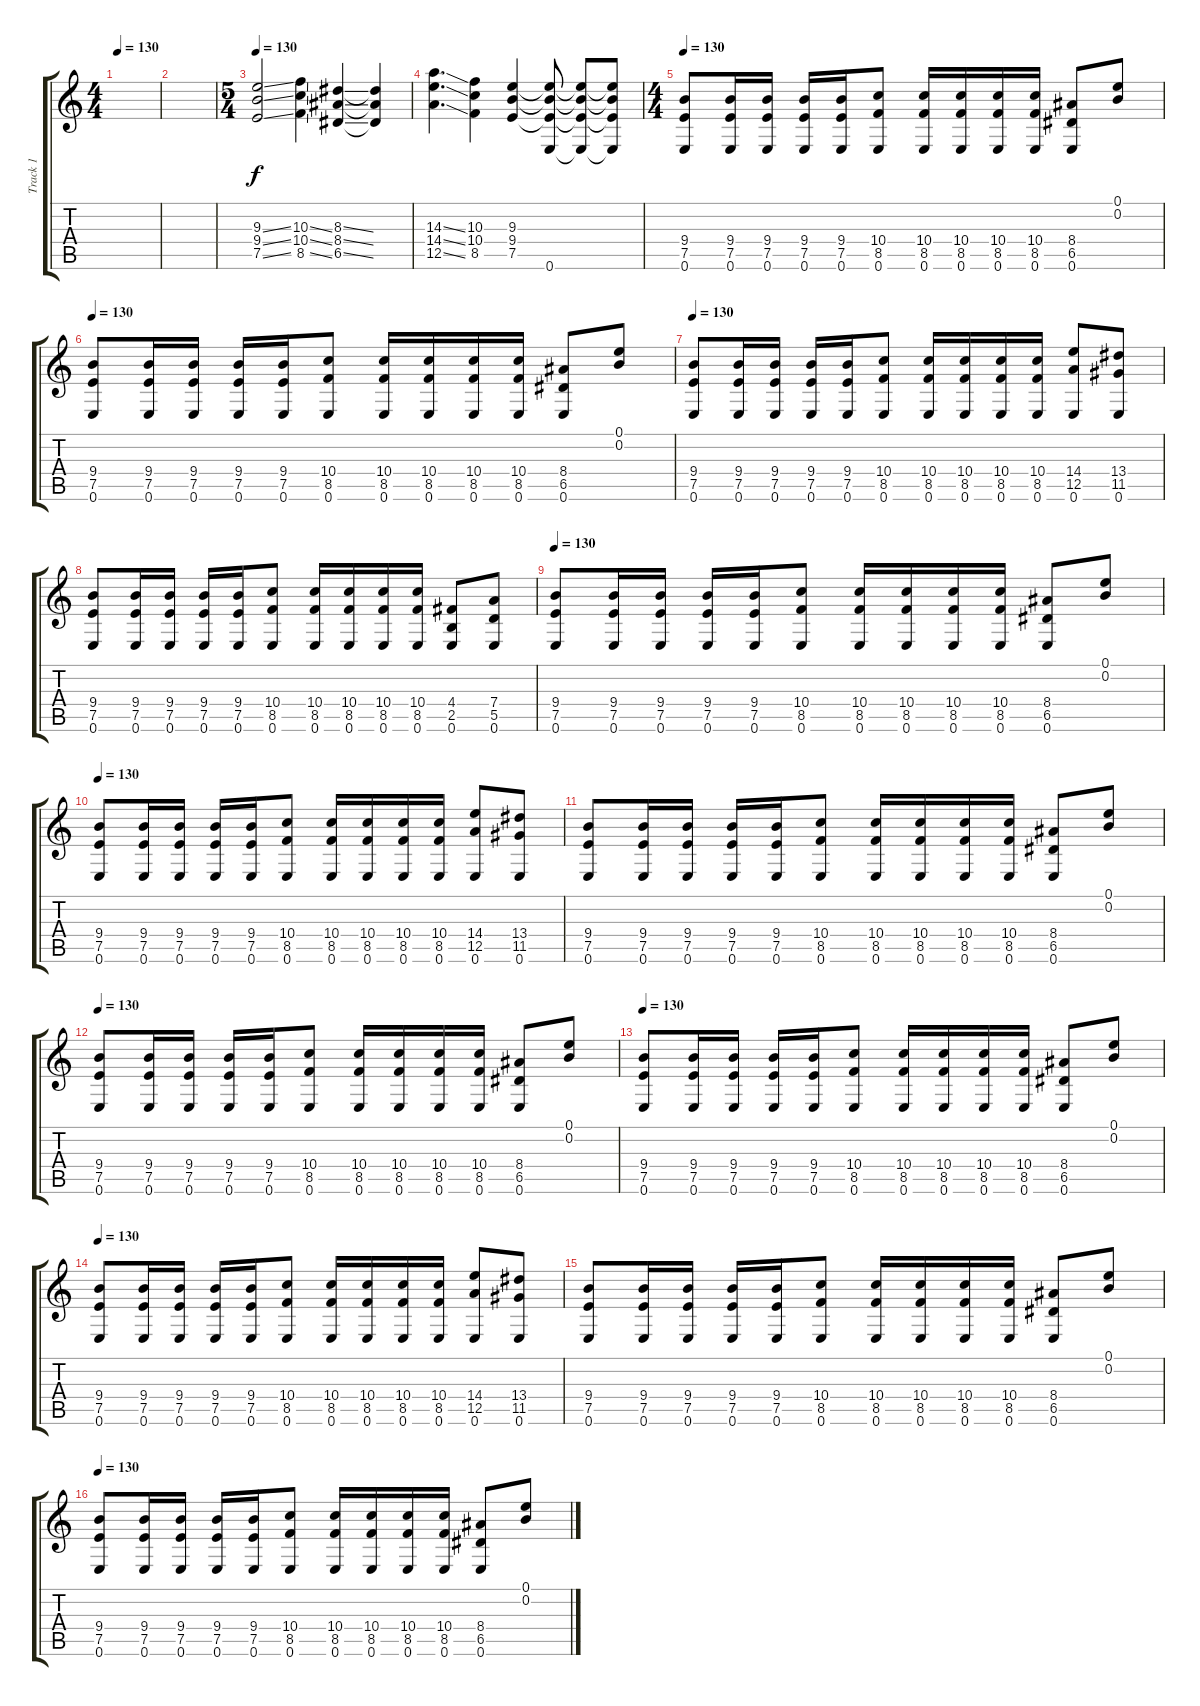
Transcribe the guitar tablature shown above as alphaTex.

\track ("Track 1" "Track 1") {instrument distortionguitar}
\staff {score tabs}
\tuning (E4 B3 G3 D3 A2 E2) {hide}
\ts (4 4)
\tempo 130
\clef g2
\ks c
|
|
\ts (5 4)
\tempo 140
\tempo 130
(9.3{ss} 9.4{ss} 7.5{ss}).2 (10.3{ss} 10.4{ss} 8.5{ss}).4 (8.3{ss} 8.4{ss} 6.5{ss}).4 (8.3{t} 8.4{t} 6.5{t}).4 |
(14.3{ss} 14.4{ss} 12.5{ss}).4{d} (10.3 10.4 8.5).4 (9.3 9.4 7.5).4 (9.3{t} 9.4{t} 7.5{t} 0.6).8 (9.3{t} 9.4{t} 7.5{t} 0.6{t}).8 (9.3{t} 9.4{t} 7.5{t} 0.6{t}).8 |
\ts (4 4)
\tempo 130
(9.4 7.5 0.6).8 (9.4 7.5 0.6).16 (9.4 7.5 0.6).16 (9.4 7.5 0.6).16 (9.4 7.5 0.6).16 (10.4 8.5 0.6).8 (10.4 8.5 0.6).16 (10.4 8.5 0.6).16 (10.4 8.5 0.6).16 (10.4 8.5 0.6).16 (8.4 6.5 0.6).8 (0.1 0.2).8 |
\tempo 130
(9.4 7.5 0.6).8 (9.4 7.5 0.6).16 (9.4 7.5 0.6).16 (9.4 7.5 0.6).16 (9.4 7.5 0.6).16 (10.4 8.5 0.6).8 (10.4 8.5 0.6).16 (10.4 8.5 0.6).16 (10.4 8.5 0.6).16 (10.4 8.5 0.6).16 (8.4 6.5 0.6).8 (0.1 0.2).8 |
\tempo 130
(9.4 7.5 0.6).8 (9.4 7.5 0.6).16 (9.4 7.5 0.6).16 (9.4 7.5 0.6).16 (9.4 7.5 0.6).16 (10.4 8.5 0.6).8 (10.4 8.5 0.6).16 (10.4 8.5 0.6).16 (10.4 8.5 0.6).16 (10.4 8.5 0.6).16 (14.4 12.5 0.6).8 (13.4 11.5 0.6).8 |
(9.4 7.5 0.6).8 (9.4 7.5 0.6).16 (9.4 7.5 0.6).16 (9.4 7.5 0.6).16 (9.4 7.5 0.6).16 (10.4 8.5 0.6).8 (10.4 8.5 0.6).16 (10.4 8.5 0.6).16 (10.4 8.5 0.6).16 (10.4 8.5 0.6).16 (4.4 2.5 0.6).8 (7.4 5.5 0.6).8 |
\tempo 130
(9.4 7.5 0.6).8 (9.4 7.5 0.6).16 (9.4 7.5 0.6).16 (9.4 7.5 0.6).16 (9.4 7.5 0.6).16 (10.4 8.5 0.6).8 (10.4 8.5 0.6).16 (10.4 8.5 0.6).16 (10.4 8.5 0.6).16 (10.4 8.5 0.6).16 (8.4 6.5 0.6).8 (0.1 0.2).8 |
\tempo 130
(9.4 7.5 0.6).8 (9.4 7.5 0.6).16 (9.4 7.5 0.6).16 (9.4 7.5 0.6).16 (9.4 7.5 0.6).16 (10.4 8.5 0.6).8 (10.4 8.5 0.6).16 (10.4 8.5 0.6).16 (10.4 8.5 0.6).16 (10.4 8.5 0.6).16 (14.4 12.5 0.6).8 (13.4 11.5 0.6).8 |
(9.4 7.5 0.6).8 (9.4 7.5 0.6).16 (9.4 7.5 0.6).16 (9.4 7.5 0.6).16 (9.4 7.5 0.6).16 (10.4 8.5 0.6).8 (10.4 8.5 0.6).16 (10.4 8.5 0.6).16 (10.4 8.5 0.6).16 (10.4 8.5 0.6).16 (8.4 6.5 0.6).8 (0.1 0.2).8 |
\tempo 130
(9.4 7.5 0.6).8 (9.4 7.5 0.6).16 (9.4 7.5 0.6).16 (9.4 7.5 0.6).16 (9.4 7.5 0.6).16 (10.4 8.5 0.6).8 (10.4 8.5 0.6).16 (10.4 8.5 0.6).16 (10.4 8.5 0.6).16 (10.4 8.5 0.6).16 (8.4 6.5 0.6).8 (0.1 0.2).8 |
\tempo 130
(9.4 7.5 0.6).8 (9.4 7.5 0.6).16 (9.4 7.5 0.6).16 (9.4 7.5 0.6).16 (9.4 7.5 0.6).16 (10.4 8.5 0.6).8 (10.4 8.5 0.6).16 (10.4 8.5 0.6).16 (10.4 8.5 0.6).16 (10.4 8.5 0.6).16 (8.4 6.5 0.6).8 (0.1 0.2).8 |
\tempo 130
(9.4 7.5 0.6).8 (9.4 7.5 0.6).16 (9.4 7.5 0.6).16 (9.4 7.5 0.6).16 (9.4 7.5 0.6).16 (10.4 8.5 0.6).8 (10.4 8.5 0.6).16 (10.4 8.5 0.6).16 (10.4 8.5 0.6).16 (10.4 8.5 0.6).16 (14.4 12.5 0.6).8 (13.4 11.5 0.6).8 |
(9.4 7.5 0.6).8 (9.4 7.5 0.6).16 (9.4 7.5 0.6).16 (9.4 7.5 0.6).16 (9.4 7.5 0.6).16 (10.4 8.5 0.6).8 (10.4 8.5 0.6).16 (10.4 8.5 0.6).16 (10.4 8.5 0.6).16 (10.4 8.5 0.6).16 (8.4 6.5 0.6).8 (0.1 0.2).8 |
\tempo 130
(9.4 7.5 0.6).8 (9.4 7.5 0.6).16 (9.4 7.5 0.6).16 (9.4 7.5 0.6).16 (9.4 7.5 0.6).16 (10.4 8.5 0.6).8 (10.4 8.5 0.6).16 (10.4 8.5 0.6).16 (10.4 8.5 0.6).16 (10.4 8.5 0.6).16 (8.4 6.5 0.6).8 (0.1 0.2).8
